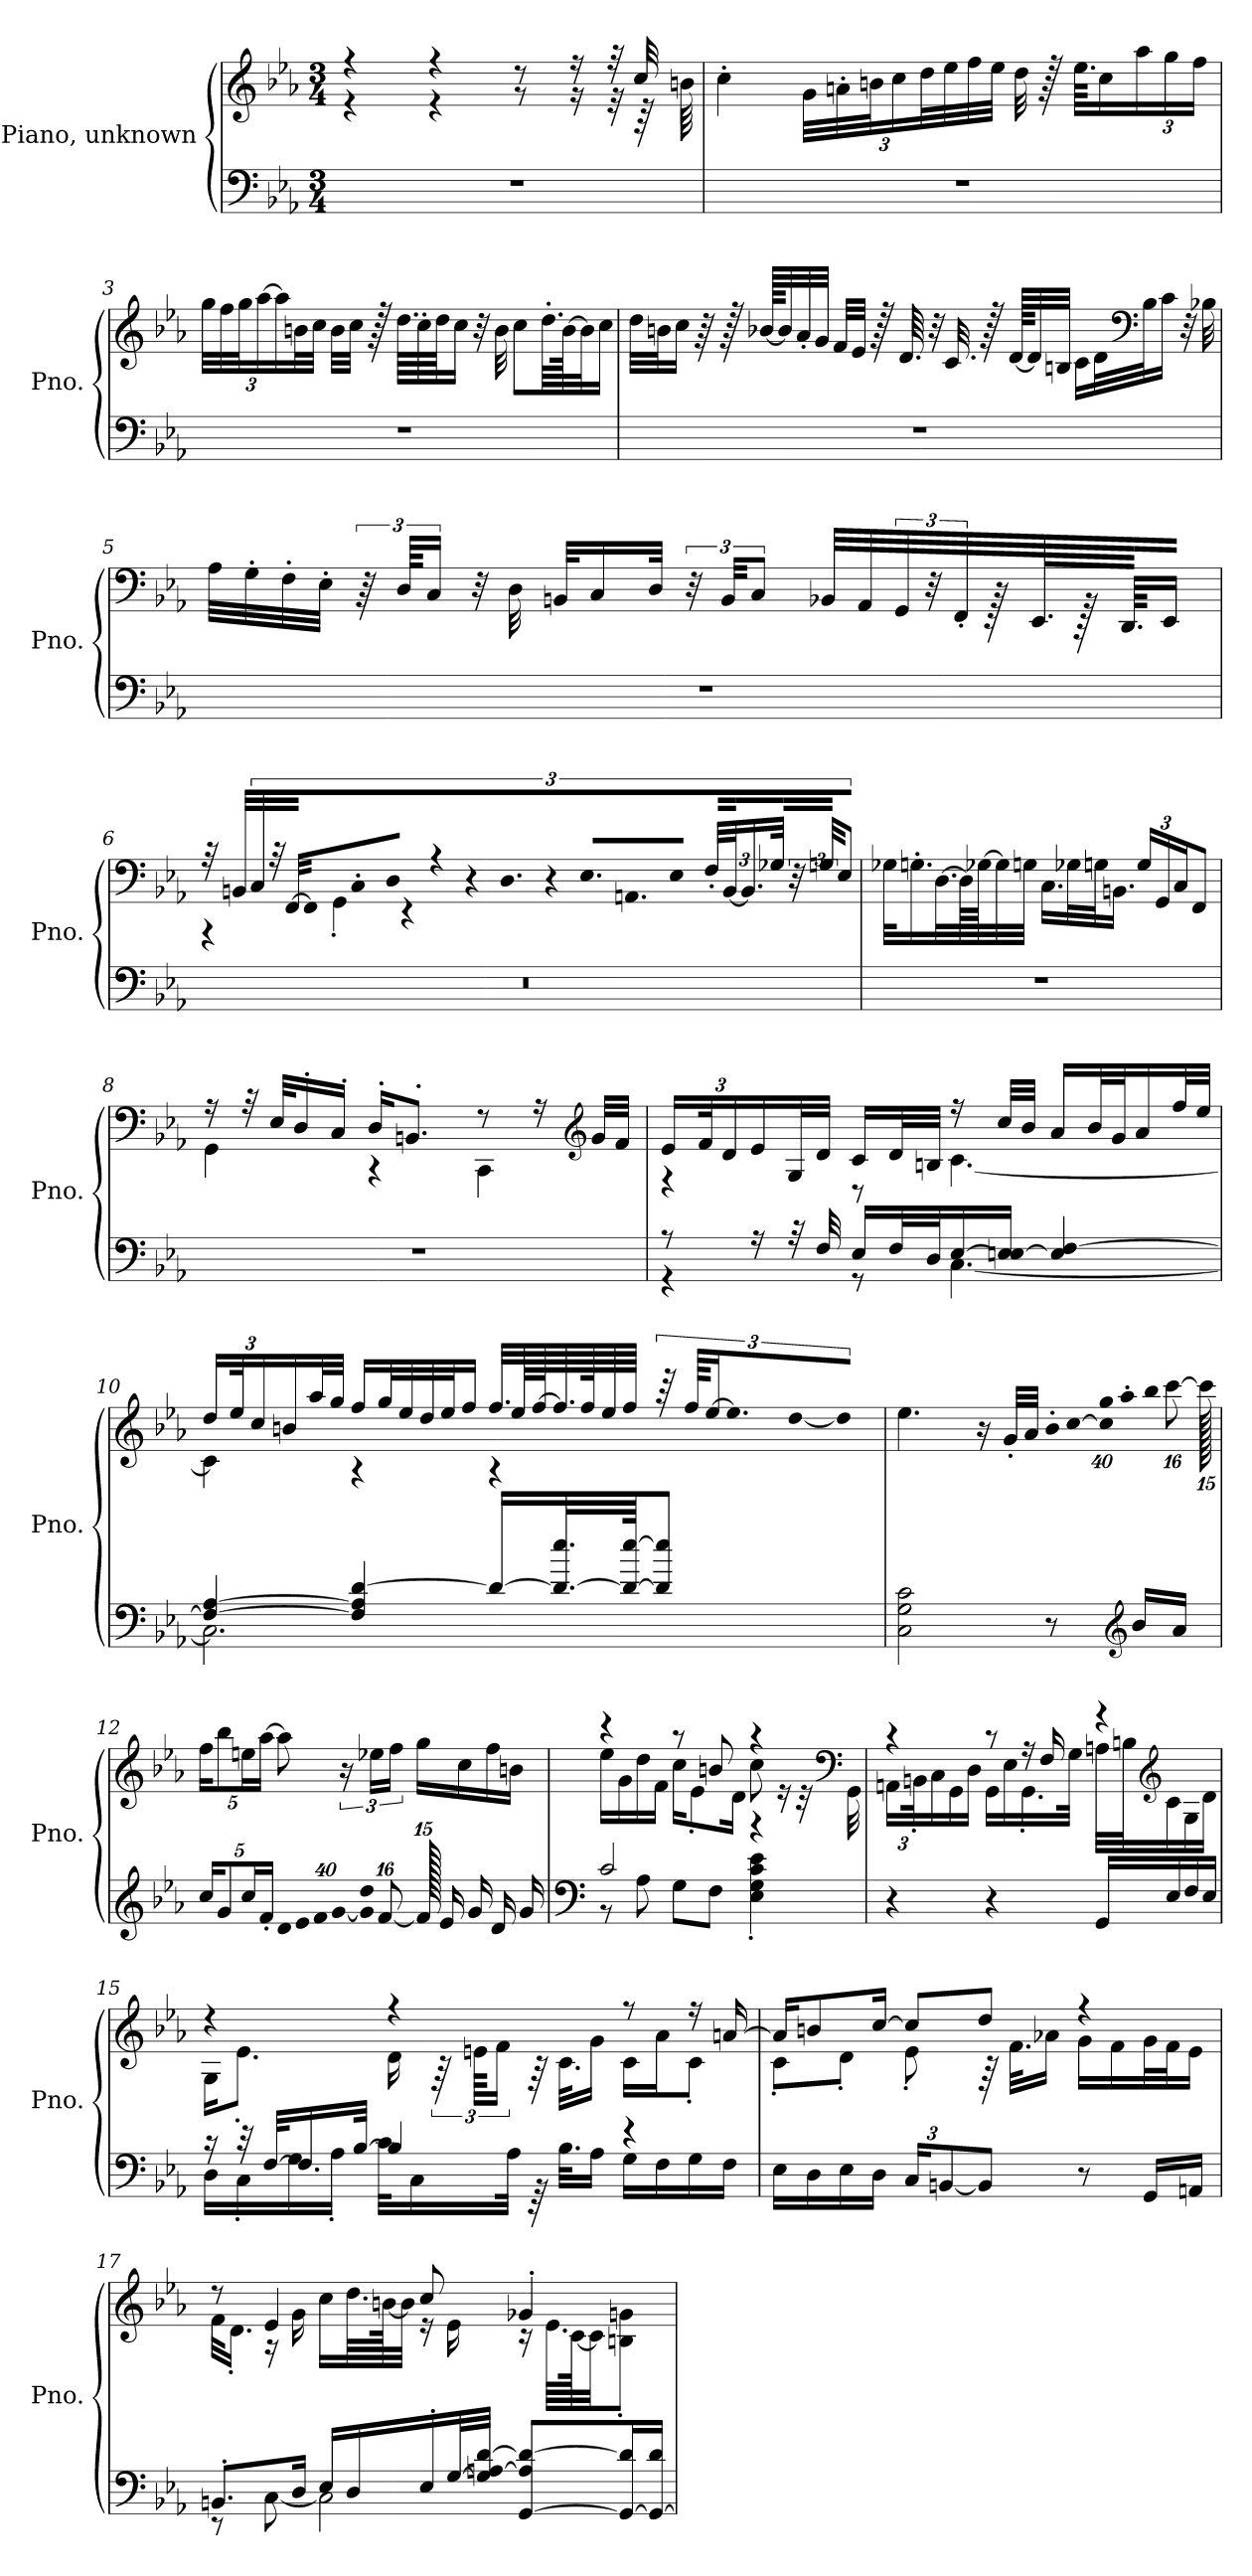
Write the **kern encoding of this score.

**kern	**kern
*part1	*part1
*staff2	*staff1
*I"Piano, unknown	*
*I'Pno.	*
*clefF4	*clefG2
*k[b-e-a-]	*k[b-e-a-]
*M3/4	*M3/4
*MM118	*MM118
=1	=1
*	*^
2.r	4r	4r
.	4r	4r
.	8r	8r
.	16r	16r
.	32r	32r
.	32cc/	64r
.	.	64bn\
*	*v	*v
=2	=2
2.r	4cc'\
.	32g\LLL
.	32an'\
*	*Xbrackettup
.	48bn\J
.	24cc\
.	32dd\L
.	32ee-\
.	32ff\
.	32ee-\JJJ
.	32dd\
.	128r
.	64.ee-\KKLL
.	16cc\
.	24aa-\
.	24gg\
.	24ff\JJ
!!LO:LB:g=z
=3	=3
2.r	32gg\LLL
.	32ff\
.	48gg\J
.	[24aa-\
.	16aa-\]
.	32bn\L
.	32cc\JJJ
.	32b\LLL
.	32cc\JJJ
.	128r
.	64.dd\LLLL
.	64cc'\
.	64dd\JJ
.	16cc\JJ
.	32r
.	32b\
.	8cc\L
.	64.dd'\LLL
.	[128b\JK
.	32b\J]
.	16cc\JJ
!!LO:LB:g=z
=4	=4
2.r	32dd\LLL
.	32bn\J
.	16cc\JJ
.	64r
.	128r
.	[128b-X/KKLLL
.	32b-/]
.	32a-'/
.	32g/JJJ
.	32f/LLL
.	32e-/JJJ
.	128r
.	64.d/
.	32r
.	32.c/
.	128r
.	[128d/KKLLL
.	32d/]
.	32Bn/JJJ
.	16c\LL
.	32d\L
*	*clefF4
.	32B\J
.	16c\JJ
.	32r
.	32B-X\
!!LO:LB:g=z
=5	=5
2.r	32A-\LLL
.	32G'\
.	32F'\
.	32E-'\JJJ
*	*brackettup
.	96r
.	96D/KKLL
.	24C/JJ
.	32r
.	32D\
.	32BBn/KLL
.	16C/
.	32D/JJk
.	48r
.	48BB/KKL
.	12C/J
.	32BB-X/LLL
.	32AA-/
.	48GG/JJJ
.	48r
.	48FF'/
.	128r
.	64.EE-/
.	128r
.	64.DD/KKLL
.	16EE-/JJ
!!LO:LB:g=z
=6	=6
*	*^
2.r	32r	4r
.	32BBn/LLL	.
.	48C/JJJ	.
.	48r	.
.	[48FF/KLL	.
.	16FF/]	.
.	32C'/L	.
.	32D/JJJ	.
.	16r	4GG'\
.	128r	.
.	64.D/	.
.	128r	.
.	64.E-/KKLL	.
.	16.AAn/	.
.	32E-/JJk	.
*	*Xbrackettup	*
.	48F'/LLL	4r
.	[48BB/J	.
.	24.BB/]	.
.	48G-X/JJk	.
*	*brackettup	*
.	48r	.
.	48Gn/KKL	.
.	12E-/J	.
*	*v	*v
!!LO:LB:g=z
=7	=7
2.r	32G-X\KLL
.	16.Gn'\
.	[32.D\L
.	128D\LL]
.	[128G-X\JJ
.	32G-\]
.	32Gn\JJJ
.	16.C\LL
.	32G-X\L
.	32Gn\J
.	16.BBn\JJ
*	*Xbrackettup
.	24G/LL
.	24GG/
.	24C/J
.	8FF/J
=8	=8
*	*^
2.r	16r	4GG\
.	32r	.
.	32E-/KLL	.
.	16D'/	.
.	16C'/JJ	.
.	16D'/KL	4r
.	8.BBn'/J	.
.	8r	4CC\
.	16r	.
*	*clefG2	*
.	32g/LLL	.
.	32f/JJJ	.
!!LO:PB:g=z	!!
=9	=9	=9
*^	*	*
8r	4r	16e-/LL	4r
.	.	48f/K	.
.	.	24d/	.
16r	.	16e-/	.
32r	.	32G/L	.
32F/	.	32d/JJJ	.
16E-/LL	8r	16c/LL	8r
32F/L	.	32d/L	.
32D/J	.	32Bn/JJJ	.
[16E-/	[4.C\	16r	[4.c\
16E-/] [16En/JJ	.	32cc/LLL	.
.	.	32b-/JJJ	.
4E/] [4F/	.	16a-/LL	.
.	.	32b-/L	.
.	.	32g/J	.
.	.	16a-/	.
.	.	32ff/L	.
.	.	32ee-/JJJ	.
!!LO:LB:g=z	!!
=10	=10	=10	=10
4F/_ [4A-/	2.C\]	16dd/LL	4c\]
.	.	48ee-/K	.
.	.	24cc/	.
.	.	16bn/	.
.	.	32aa-/L	.
.	.	32gg/JJJ	.
4F/] 4A-/] [4d/	.	16ff/LL	4r
.	.	32gg/L	.
.	.	32ee-/	.
.	.	32dd/	.
.	.	32ee-/J	.
.	.	16ff/JJ	.
16d/LL_	.	32.ff/LLL	4r
.	.	128ee-/LL	.
.	.	[128ff/J	.
32.d/_ 32.ee-/L	.	64.ff/]	.
.	.	128ff/K	.
.	.	64ee-/	.
64d/_ [64ee-/JJK	.	64ff/JJJJ	.
*	*	*brackettup	*
8d/] 8ee-/]J	.	96r	.
.	.	96ff/KKLL	.
.	.	[24ee-/	.
.	.	64.ee-/LL]	.
.	.	[128dd/JK	.
.	.	32dd/JJJ]	.
*v	*v	*	*
*	*v	*v
=11	=11
2C\ 2G\ 2c\	4.ee-\
.	16r
.	32g'/LLL
.	32a-/JJJ
*	*Xbrackettup
!	!LO:N:vis=32
8r	640%23b-'\LLL
!	!LO:N:vis=32
.	[640%23cc\
!	!LO:N:vis=32
.	640%23cc\] 640%23gg\
!	!LO:N:vis=32
.	640%23aa-'\
*clefG2	*
16b-/LL	.
!	!LO:N:vis=32
.	640%23bb-\J
.	[128%9ccc\
16a-/JJ	.
960ryy	960ccc\]
!!LO:LB:g=z
=12	=12
*Xbrackettup	*
20cc/KL	20ff\KL
10g/	10bb-\
20cc/L	20een\L
20f'/JJ	[20aa-\JJ
!LO:N:vis=32	!
640%23d/LLL	8aa-\]
!LO:N:vis=32	!
640%23e-/	.
!LO:N:vis=32	!
640%23f/	.
!LO:N:vis=32	!
[640%23g/	.
*	*brackettup
.	24r
!LO:N:vis=32	!
640%23g/] 640%23dd/J	.
.	24ee-X\LL
[128%9f/	.
.	24ff\JJ
960f/]	16gg\LL
16e-/LL	.
.	16cc\
16g/	.
.	16ff\
16d/	.
.	16bn\JJ
16g/JJ	.
.	960ryy
=13	=13
*clefF4	*
*^	*^
2c/	8r	4r	16ee-\LL
.	.	.	16g\
.	8A-\	.	16dd\
.	.	.	16f\JJ
.	8G\L	8r	16cc\KL
.	.	.	8e-'\
.	8F\J	8bn/	.
.	.	.	16d\Jk
4r	4E-\' 4G\' 4c\' 4e-\'	4r	8cc\
.	.	.	16r
.	.	.	32r
*	*	*clefF4	*
.	.	.	32GG\
*v	*v	*	*
!!LO:LB:g=z	!!
=14	=14	=14
*	*	*Xbrackettup
4r	4r	24AAn\LL
.	.	48BBn'\K
.	.	16C\
.	.	16GG\
.	.	16D\JJ
4r	8r	16GG\LL
.	.	16E-\
.	16r	16.GG'\
.	16F/	.
.	.	32G\JJk
16GG/LL	4r	32An\LLL
.	.	32Bn\J
*	*clefG2	*
16E-/	.	16c\
16F/	.	16G\
16E-/JJ	.	16d\JJ
=15	=15	=15
*^	*	*
16r	16D\LL	4r	16G\KL
32r	16C'\	.	8.e-'\J
[32F/KLL	.	.	.
16.F/]	16G\	.	.
.	16A-'\JJ	.	.
[32B-/JJk	.	.	.
4B-/]	32c\KLL	4r	16d\
.	16C\	.	.
*	*	*	*brackettup
.	.	.	96r
.	.	.	96en\KKLL
.	.	.	24f\JJ
.	32A-\JJk	.	.
.	64r	.	64r
.	32.B-\KLL	.	32.c\KLL
.	16A-\JJ	.	16g\JJ
4r	16G\LL	8r	16c\LL
.	16F\	.	16a-\J
.	16G\	16r	8c'\J
.	16F\JJ	[16an/	.
*v	*v	*	*
!!LO:LB:g=z	!!
=16	=16	=16
16E-\LL	16a/KL]	8c'\L
16D\	8bn/	.
16E-\	.	8d'\J
16D\JJ	[16cc/Jk	.
24C/KL	8cc/L]	8e-'\
[12BBn/	.	.
8BB/J]	8dd/J	64r
.	.	32.f\KLL
.	.	16a-X\JJ
8r	4r	16g\LL
.	.	16f\
16GG/LL	.	32g\L
.	.	32f\J
16AAn/JJ	.	16e-\JJ
=17	=17	=17
*^	*	*
8.BBn'/L	8r	8r	32f\KLL
.	.	.	16.d'\JJ
.	[8C\	4e-/	16r
16D/Jk	.	.	16g\
16E-/LL	2C\]	.	16cc\LL
16D/	.	.	64.dd\LL
.	.	.	[128bn\JK
.	.	.	32b\JJJ]
16E-'/	.	8cc/	16r
[32G/L	.	.	16e-\
32G/] [32An/ [32d/JJJ	.	.	.
[8GG/ 8A/] 8d/_L	.	4g-X'/	16r
.	.	.	64.e-\LLLL
.	.	.	[128c\JK
.	.	.	32c\JJ]
16GG/_ 16d/]L	.	.	8Bn\' 8gn\'J
16GG/_ 16d/JJ	.	.	.
*v	*v	*	*
*	*v	*v
=	=
*-	*-
